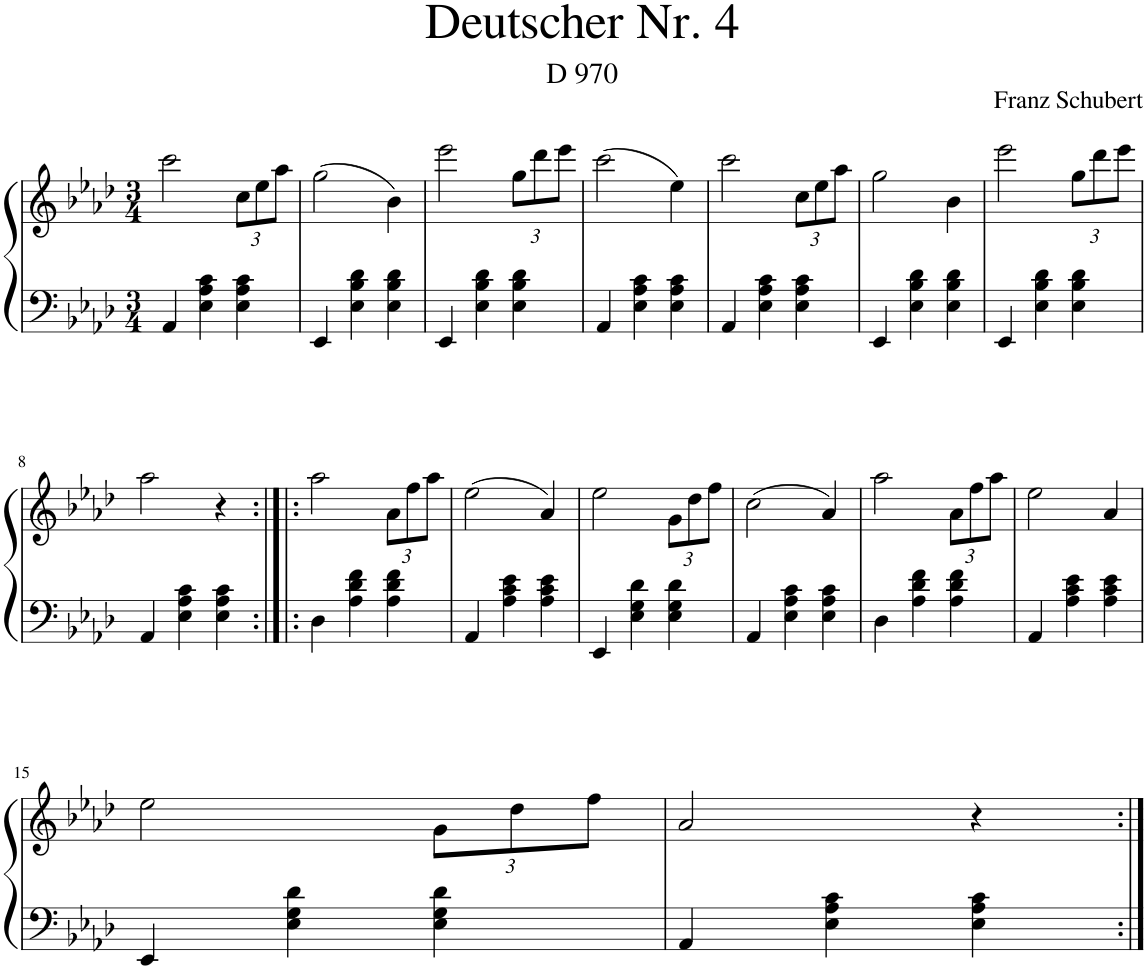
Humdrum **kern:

**kern	**kern
*part1	*part1
*staff2	*staff1
*I"Piano	*
*I'Pno.	*
*clefF4	*clefG2
*k[b-e-a-d-]	*k[b-e-a-d-]
*M3/4	*M3/4
=1	=1
4AA-/	2ccc\
4E-\ 4A-\ 4c\	.
*	*Xbrackettup
4E-\ 4A-\ 4c\	12cc\L
.	12ee-\
.	12aa-\J
=2	=2
4EE-/	(2gg\
4E-\ 4B-\ 4d-\	.
4E-\ 4B-\ 4d-\	4b-\)
=3	=3
4EE-/	2eee-\
4E-\ 4B-\ 4d-\	.
4E-\ 4B-\ 4d-\	12gg\L
.	12ddd-\
.	12eee-\J
=4	=4
4AA-/	(2ccc\
4E-\ 4A-\ 4c\	.
4E-\ 4A-\ 4c\	4ee-\)
=5	=5
4AA-/	2ccc\
4E-\ 4A-\ 4c\	.
4E-\ 4A-\ 4c\	12cc\L
.	12ee-\
.	12aa-\J
=6	=6
4EE-/	2gg\
4E-\ 4B-\ 4d-\	.
4E-\ 4B-\ 4d-\	4b-\
=7	=7
4EE-/	2eee-\
4E-\ 4B-\ 4d-\	.
4E-\ 4B-\ 4d-\	12gg\L
.	12ddd-\
.	12eee-\J
!!LO:LB:g=z
=8	=8
4AA-/	2aa-\
4E-\ 4A-\ 4c\	.
4E-\ 4A-\ 4c\	4r
=9:|!|:	=9:|!|:
4D-\	2aa-\
4A-\ 4d-\ 4f\	.
4A-\ 4d-\ 4f\	12a-\L
.	12ff\
.	12aa-\J
=10	=10
4AA-/	(2ee-\
4A-\ 4c\ 4e-\	.
4A-\ 4c\ 4e-\	4a-/)
=11	=11
4EE-/	2ee-\
4E-\ 4G\ 4d-\	.
4E-\ 4G\ 4d-\	12g\L
.	12dd-\
.	12ff\J
=12	=12
4AA-/	(2cc\
4E-\ 4A-\ 4c\	.
4E-\ 4A-\ 4c\	4a-/)
=13	=13
4D-\	2aa-\
4A-\ 4d-\ 4f\	.
4A-\ 4d-\ 4f\	12a-\L
.	12ff\
.	12aa-\J
=14	=14
4AA-/	2ee-\
4A-\ 4c\ 4e-\	.
4A-\ 4c\ 4e-\	4a-/
!!LO:LB:g=z
=15	=15
4EE-/	2ee-\
4E-\ 4G\ 4d-\	.
4E-\ 4G\ 4d-\	12g\L
.	12dd-\
.	12ff\J
=16	=16
4AA-/	2a-/
4E-\ 4A-\ 4c\	.
4E-\ 4A-\ 4c\	4r
=:|!	=:|!
*-	*-
